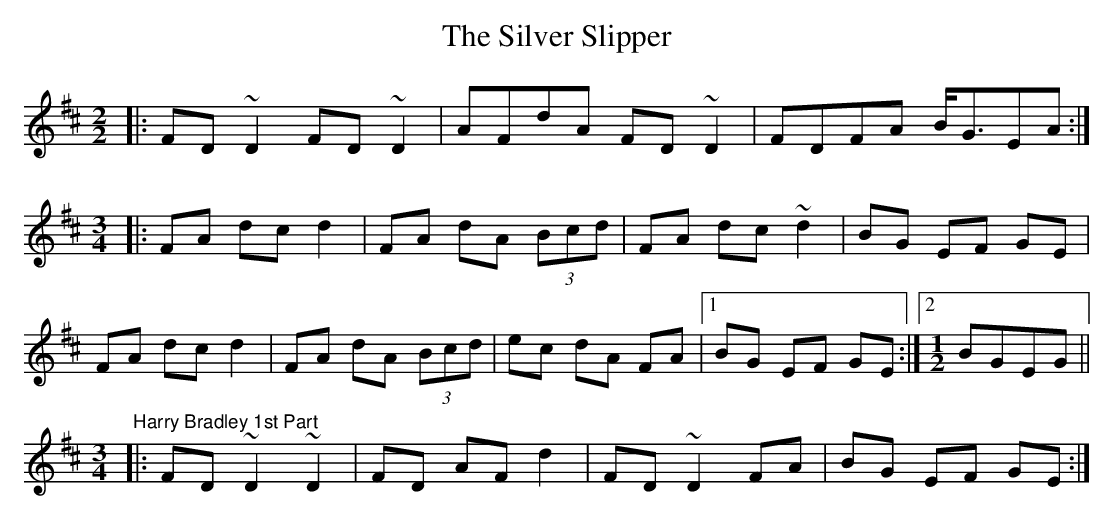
X:1
T: The Silver Slipper
M: 9/8
L: 1/8
K: Dmaj
M: 2/2
|:FD~D2 FD~D2|AFdA FD~D2|FDFA B<GEA:|
M: 3/4
|:FA dc d2|FA dA (3Bcd|FA dc ~d2|BG EF GE|
FA dc d2|FA dA (3Bcd|ec dA FA|1 BG EF GE:|2 [M: 1/2]BGEG||
"Harry Bradley 1st Part"
M: 3/4
|:FD~D2 ~D2|FD AF d2|FD~D2 FA|BG EF GE:|
